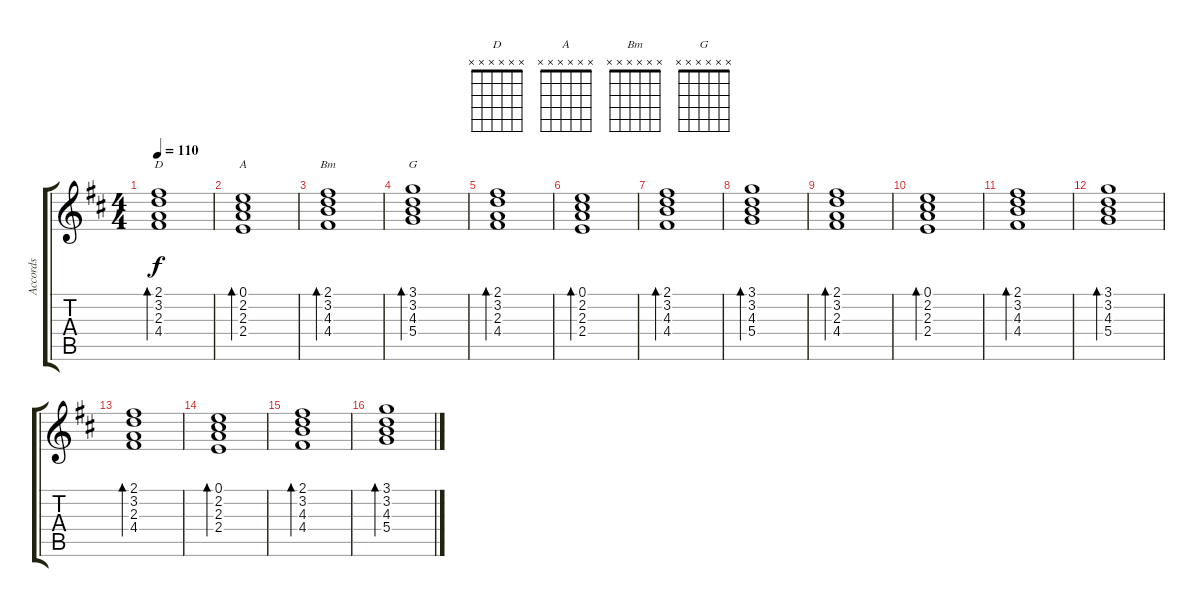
\track ("Accords" "Accords") {instrument acousticguitarsteel}
\staff {score tabs}
\tuning (E4 B3 G3 D3 A2 E2) {hide}
\chord ("D" x x x x x x)
\chord ("A" x x x x x x)
\chord ("Bm" x x x x x x)
\chord ("G" x x x x x x)
\ts (4 4)
\tempo 110
\clef g2
\ks d
(2.1 3.2 2.3 4.4).1{bd 240 ch "D" dy f} |
(0.1 2.2 2.3 2.4).1{bd 240 ch "A"} |
(2.1 3.2 4.3 4.4).1{bd 240 ch "Bm"} |
(3.1 3.2 4.3 5.4).1{bd 240 ch "G"} |
(2.1 3.2 2.3 4.4).1{bd 240} |
(0.1 2.2 2.3 2.4).1{bd 240} |
(2.1 3.2 4.3 4.4).1{bd 240} |
(3.1 3.2 4.3 5.4).1{bd 240} |
(2.1 3.2 2.3 4.4).1{bd 240} |
(0.1 2.2 2.3 2.4).1{bd 240} |
(2.1 3.2 4.3 4.4).1{bd 240} |
(3.1 3.2 4.3 5.4).1{bd 240} |
(2.1 3.2 2.3 4.4).1{bd 240} |
(0.1 2.2 2.3 2.4).1{bd 240} |
(2.1 3.2 4.3 4.4).1{bd 240} |
(3.1 3.2 4.3 5.4).1{bd 240}
